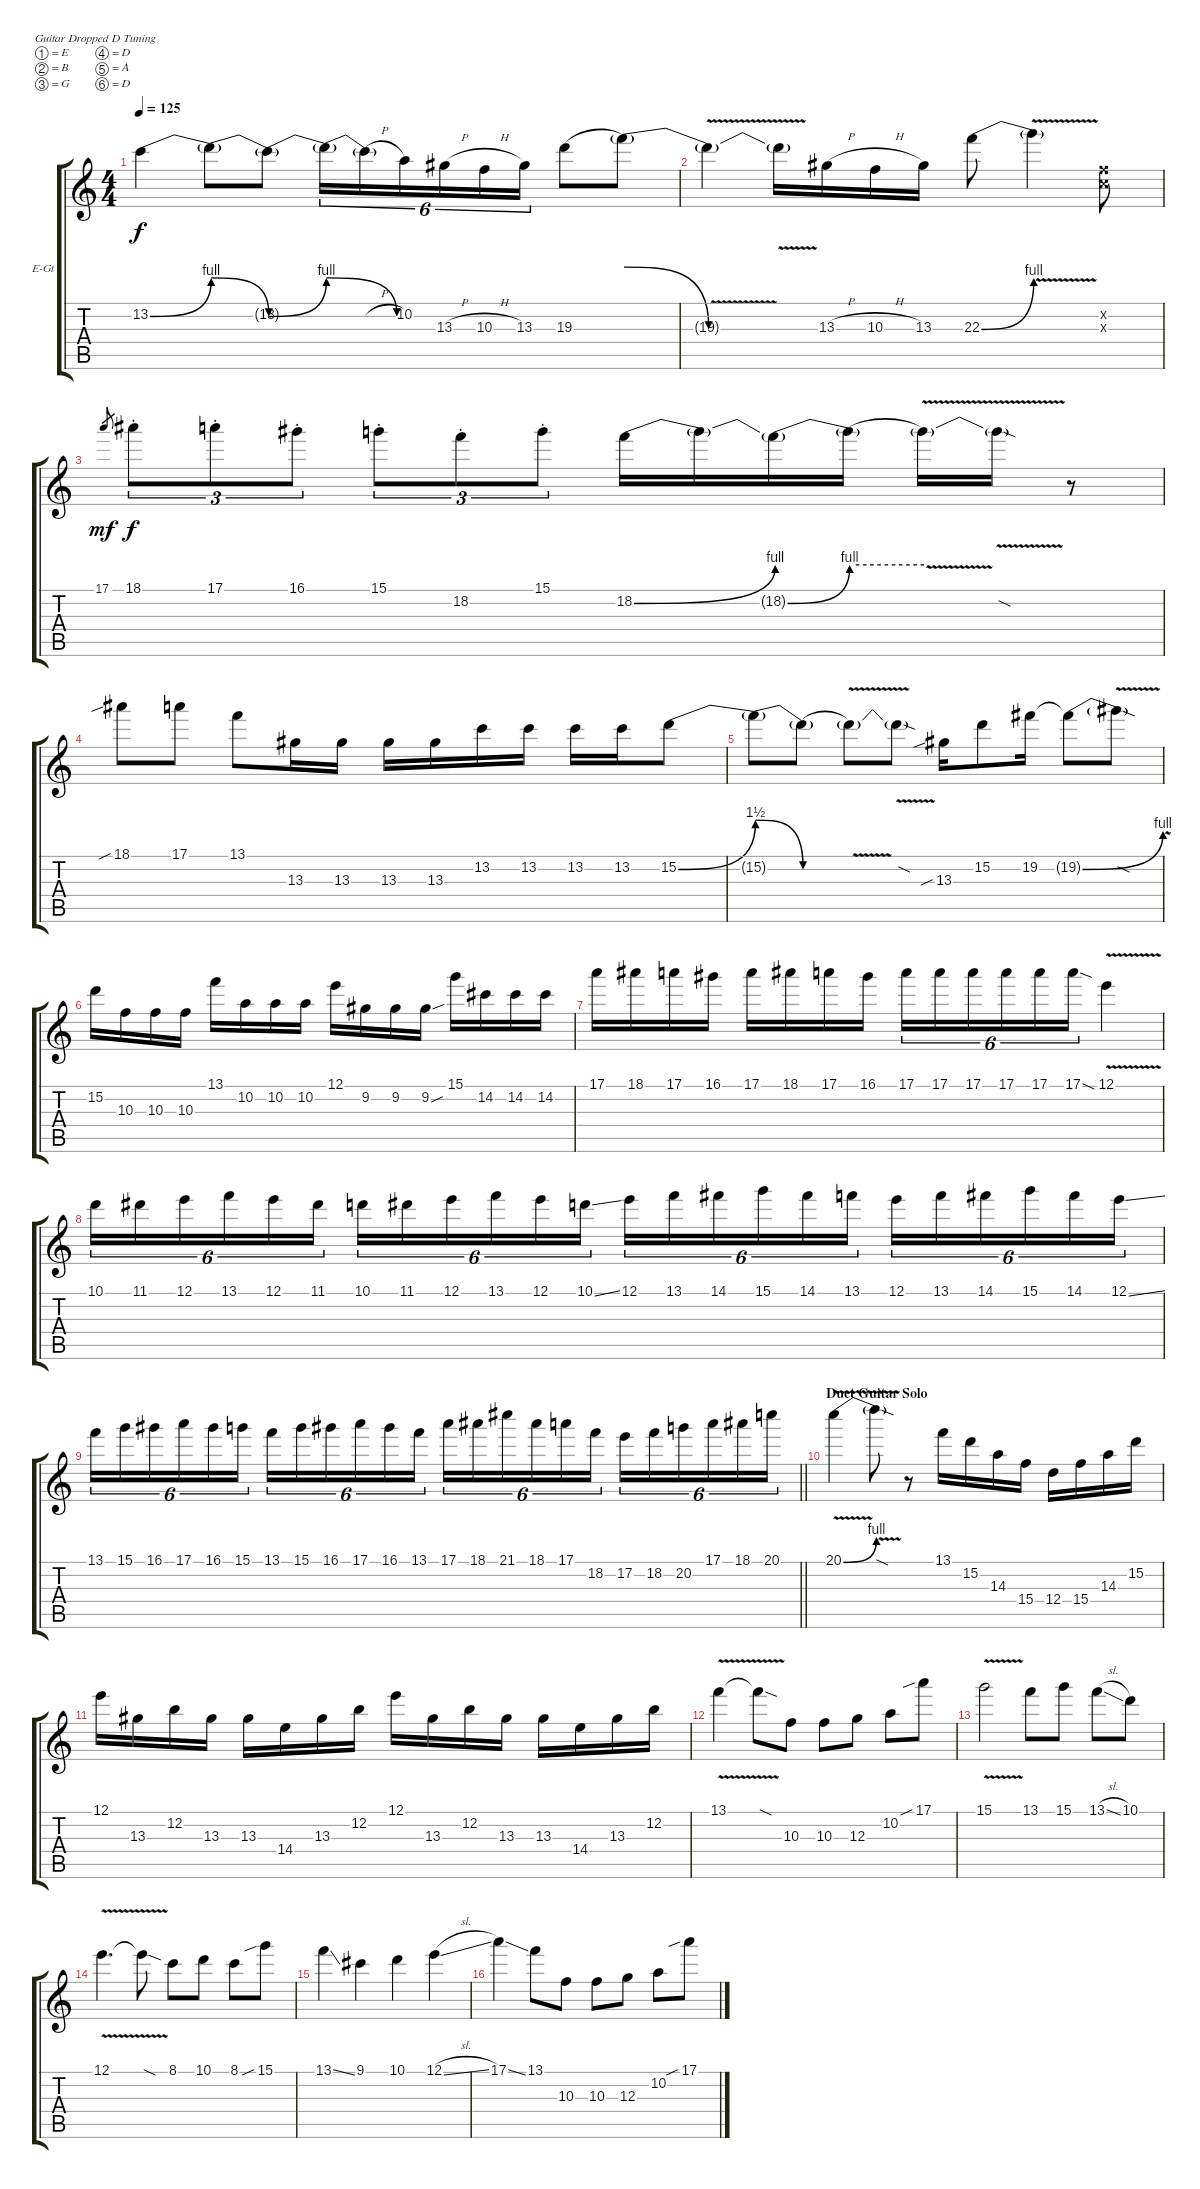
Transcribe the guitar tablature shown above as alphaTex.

\bracketExtendMode groupsimilarinstruments
\firstSystemTrackNameOrientation horizontal
\otherSystemsTrackNameOrientation horizontal
\track ("Synyster Lead" "E-Gt") {instrument distortionguitar}
\staff {score tabs}
\tuning (E4 B3 G3 D3 A2 D2)
\ts (4 4)
\tempo 125
\clef g2
\ks c
13.2{be (bend 0 0 60 4)}.4{dy f} 13.2{be (release 0 4 60 0) t}.8 13.2{be (bend 0 0 60 4) t}.8 13.2{be (release 0 4 60 0) t}.16{tu (6 4)} 13.2{h t}.16{tu (6 4)} 10.2.16{tu (6 4)} 13.3{h}.16{tu (6 4)} 10.3{h}.16{tu (6 4)} 13.3.16{tu (6 4)} 19.3{be (hold 0 0 60 0)}.8 19.3{be (release 0 6 60 0) t}.8 |
19.3{v t}.4 19.3{v t}.16 13.3{h}.16 10.3{h}.16 13.3.16 22.3{be (bend 0 0 60 4)}.8 22.3{v t}.4 (6.2{x} 5.3{x}).8 |
17.1.8{gr dy mf} 18.1{st}.8{tu (3 2) dy f} 17.1{st}.8{tu (3 2)} 16.1{st}.8{tu (3 2)} 15.1{st}.8{tu (3 2)} 18.2{st}.8{tu (3 2)} 15.1{st}.8{tu (3 2)} 18.2{be (bend 0 0 60 4)}.16 18.2{t}.16 18.2{be (bend 0 0 60 4) t}.16 18.2{be (hold 0 4 60 4) t}.16 18.2{v t}.16 18.2{v sod t}.16 r.8 |
18.1{sib}.8 17.1.8 13.1.8 13.3.16 13.3.16 13.3.16 13.3.16 13.2.16 13.2.16 13.2.16 13.2.16 15.2{be (bend 0 0 60 6)}.8 |
15.2{be (release 0 6 60 0) t}.8 15.2{be (hold 0 0 60 0) t}.8 15.2{v t}.8 15.2{v sod t}.8 13.3{sib}.16 15.2.8 19.2.16 19.2{be (bend 0 0 60 4) t}.8 19.2{v sod t}.8 |
15.2.16 10.3.16 10.3.16 10.3.16 13.1.16 10.2.16 10.2.16 10.2.16 12.1.16 9.2.16 9.2.16 9.2{sou}.16 15.1.16 14.2.16 14.2.16 14.2.16 |
17.1.16 18.1.16 17.1.16 16.1.16 17.1.16 18.1.16 17.1.16 16.1.16 17.1.16{tu (6 4)} 17.1.16{tu (6 4)} 17.1.16{tu (6 4)} 17.1.16{tu (6 4)} 17.1.16{tu (6 4)} 17.1{sod}.16{tu (6 4)} 12.1{v}.4 |
10.1.16{tu (6 4)} 11.1.16{tu (6 4)} 12.1.16{tu (6 4)} 13.1.16{tu (6 4)} 12.1.16{tu (6 4)} 11.1.16{tu (6 4)} 10.1.16{tu (6 4)} 11.1.16{tu (6 4)} 12.1.16{tu (6 4)} 13.1.16{tu (6 4)} 12.1.16{tu (6 4)} 10.1{ss}.16{tu (6 4)} 12.1.16{tu (6 4)} 13.1.16{tu (6 4)} 14.1.16{tu (6 4)} 15.1.16{tu (6 4)} 14.1.16{tu (6 4)} 13.1.16{tu (6 4)} 12.1.16{tu (6 4)} 13.1.16{tu (6 4)} 14.1.16{tu (6 4)} 15.1.16{tu (6 4)} 14.1.16{tu (6 4)} 12.1{ss}.16{tu (6 4)} |
\barLineRight lightlight
13.1.16{tu (6 4)} 15.1.16{tu (6 4)} 16.1.16{tu (6 4)} 17.1.16{tu (6 4)} 16.1.16{tu (6 4)} 15.1.16{tu (6 4)} 13.1.16{tu (6 4)} 15.1.16{tu (6 4)} 16.1.16{tu (6 4)} 17.1.16{tu (6 4)} 16.1.16{tu (6 4)} 13.1.16{tu (6 4)} 17.1.16{tu (6 4)} 18.1.16{tu (6 4)} 21.1.16{tu (6 4)} 18.1.16{tu (6 4)} 17.1.16{tu (6 4)} 18.2.16{tu (6 4)} 17.2.16{tu (6 4)} 18.2.16{tu (6 4)} 20.2.16{tu (6 4)} 17.1.16{tu (6 4)} 18.1.16{tu (6 4)} 20.1.16{tu (6 4)} |
\section ("" "Duet Guitar Solo")
20.1{be (bend 0 0 60 4) v}.4 20.1{v sod t}.8 r.8 13.1.16 15.2.16 14.3.16 15.4.16 12.4.16 15.4.16 14.3.16 15.2.16 |
12.1.16 13.3.16 12.2.16 13.3.16 13.3.16 14.4.16 13.3.16 12.2.16 12.1.16 13.3.16 12.2.16 13.3.16 13.3.16 14.4.16 13.3.16 12.2.16 |
13.1{v}.4 13.1{v sod t}.8 10.3.8 10.3.8 12.3.8 10.2.8 17.1{sib}.8 |
15.1{v}.2 13.1.8 15.1.8 13.1{sl}.8 10.1.8 |
12.1{v}.4{d} 12.1{v sod t}.8 8.1.8 10.1.8 8.1.8 15.1{sib}.8 |
13.1{ss}.4 9.1.4 10.1.4 12.1{sl}.4 |
17.1{ss}.4 13.1.8 10.3.8 10.3.8 12.3.8 10.2.8 17.1{sib}.8
